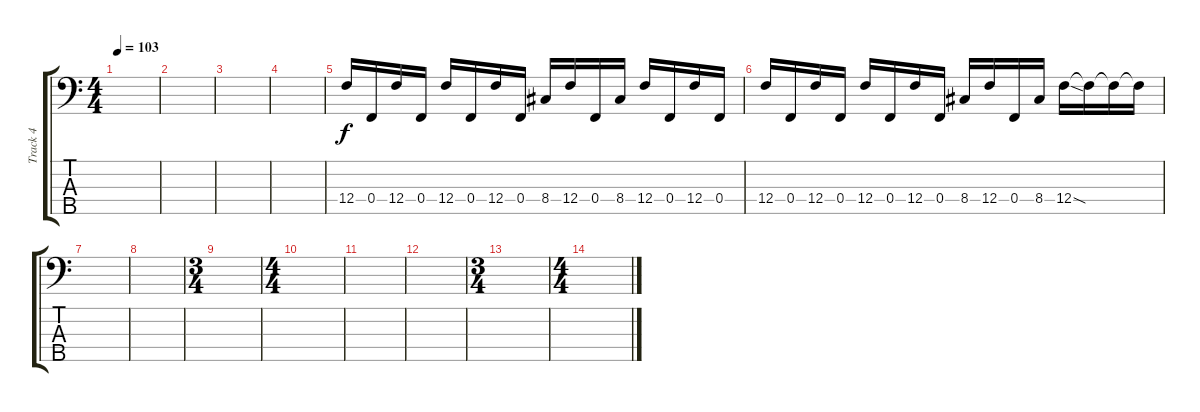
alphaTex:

\track ("Track 4" "Track 4") {instrument electricbassfinger}
\staff {score tabs}
\tuning (Ab2 Eb2 Bb1 F1 Bb0) {hide}
\ts (4 4)
\tempo 103
\clef f4
\ks c
|
|
|
|
12.4.16 0.4.16 12.4.16 0.4.16 12.4.16 0.4.16 12.4.16 0.4.16 8.4.16 12.4.16 0.4.16 8.4.16 12.4.16 0.4.16 12.4.16 0.4.16 |
12.4.16 0.4.16 12.4.16 0.4.16 12.4.16 0.4.16 12.4.16 0.4.16 8.4.16 12.4.16 0.4.16 8.4.16 12.4{sod}.16 12.4{t}.16 12.4{t}.16 12.4{t}.16 |
|
|
\ts (3 4)
|
\ts (4 4)
|
|
|
\ts (3 4)
|
\ts (4 4)
